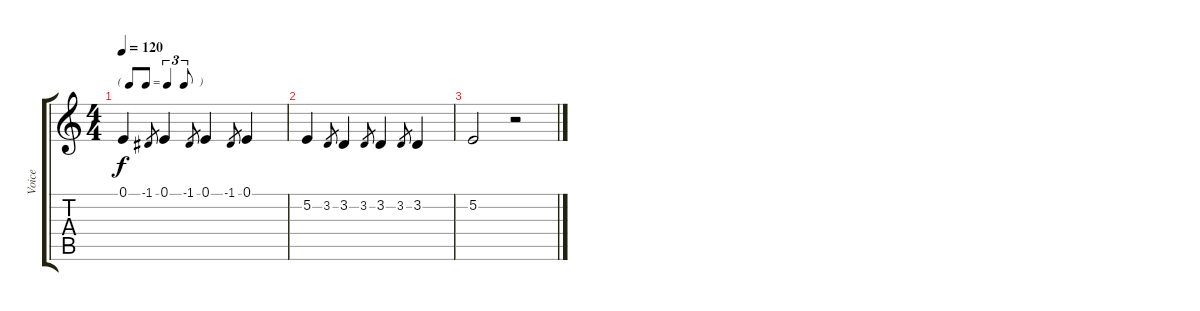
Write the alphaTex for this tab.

\track ("Voice" "Voice") {instrument englishhorn}
\staff {score tabs}
\tuning (E4 B3 G3 D3 A2 E2) {hide}
\ts (4 4)
\tf triplet8th
\tempo 120
\clef g2
\ks c
0.1.4{dy f} -1.1.8{gr} 0.1.4 -1.1.8{gr} 0.1.4 -1.1.8{gr} 0.1.4 |
5.2.4 3.2.8{gr} 3.2.4 3.2.8{gr} 3.2.4 3.2.8{gr} 3.2.4 |
5.2.2 r.2
